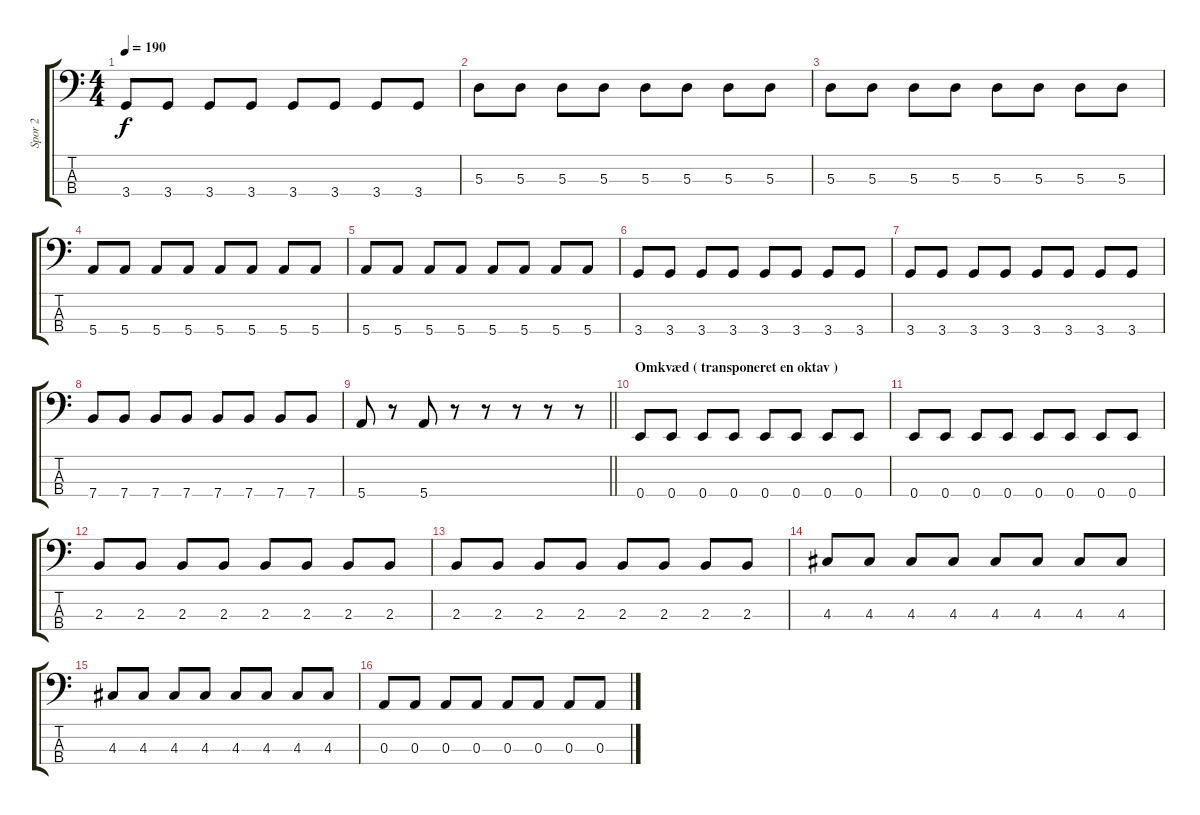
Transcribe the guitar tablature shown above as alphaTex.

\track ("Spor 2" "Spor 2") {instrument electricbasspick}
\staff {score tabs}
\tuning (G2 D2 A1 E1) {hide}
\ts (4 4)
\tempo 190
\clef f4
\ks c
3.4.8{dy f} 3.4.8 3.4.8 3.4.8 3.4.8 3.4.8 3.4.8 3.4.8 |
5.3.8 5.3.8 5.3.8 5.3.8 5.3.8 5.3.8 5.3.8 5.3.8 |
5.3.8 5.3.8 5.3.8 5.3.8 5.3.8 5.3.8 5.3.8 5.3.8 |
5.4.8 5.4.8 5.4.8 5.4.8 5.4.8 5.4.8 5.4.8 5.4.8 |
5.4.8 5.4.8 5.4.8 5.4.8 5.4.8 5.4.8 5.4.8 5.4.8 |
3.4.8 3.4.8 3.4.8 3.4.8 3.4.8 3.4.8 3.4.8 3.4.8 |
3.4.8 3.4.8 3.4.8 3.4.8 3.4.8 3.4.8 3.4.8 3.4.8 |
7.4.8 7.4.8 7.4.8 7.4.8 7.4.8 7.4.8 7.4.8 7.4.8 |
\barLineRight lightlight
5.4.8 r.8 5.4.8 r.8 r.8 r.8 r.8 r.8 |
\section ("" "Omkvæd ( transponeret en oktav )")
0.4.8 0.4.8 0.4.8 0.4.8 0.4.8 0.4.8 0.4.8 0.4.8 |
0.4.8 0.4.8 0.4.8 0.4.8 0.4.8 0.4.8 0.4.8 0.4.8 |
2.3.8 2.3.8 2.3.8 2.3.8 2.3.8 2.3.8 2.3.8 2.3.8 |
2.3.8 2.3.8 2.3.8 2.3.8 2.3.8 2.3.8 2.3.8 2.3.8 |
4.3.8 4.3.8 4.3.8 4.3.8 4.3.8 4.3.8 4.3.8 4.3.8 |
4.3.8 4.3.8 4.3.8 4.3.8 4.3.8 4.3.8 4.3.8 4.3.8 |
0.3.8 0.3.8 0.3.8 0.3.8 0.3.8 0.3.8 0.3.8 0.3.8
